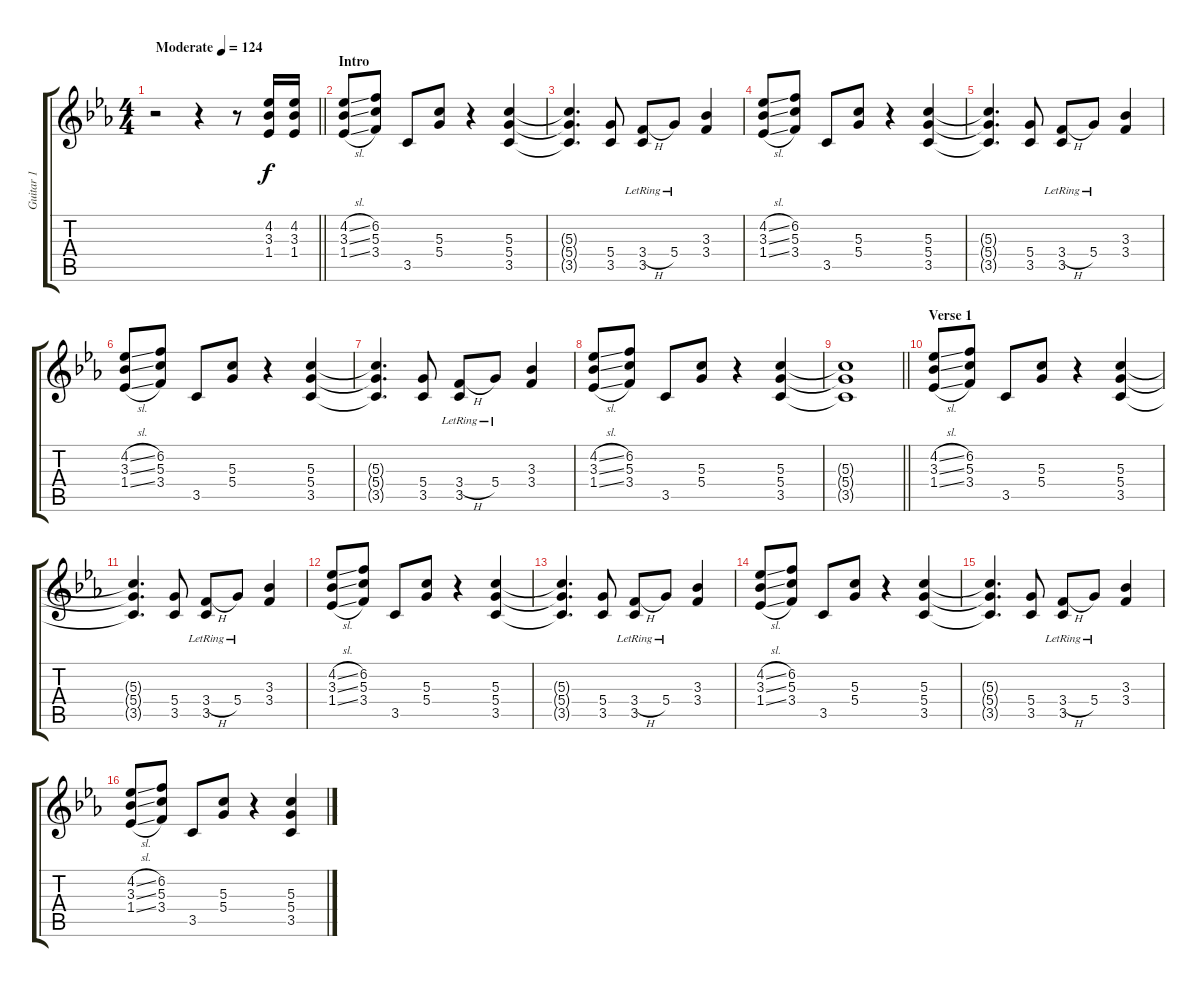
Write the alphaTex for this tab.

\track ("Guitar 1" "Guitar 1") {instrument distortionguitar}
\staff {score tabs}
\tuning (E4 B3 G3 D3 A2 E2) {hide}
\ts (4 4)
\tempo (124 "Moderate")
\clef g2
\barLineRight lightlight
\ks eb
r.2{dy f instrument distortionguitar beam Up} r.4{beam Up} r.8{beam Up} (4.2 3.3 1.4).16{beam Up} (4.2 3.3 1.4).16{beam Up} |
\section ("" "Intro")
(4.2{sl} 3.3{sl} 1.4{sl}).8{beam Up} (6.2 5.3 3.4).8 3.5.8 (5.3 5.4).8 r.4 (5.3 5.4 3.5).4 |
(5.3{t} 5.4{t} 3.5{t}).4{d} (5.4 3.5).8 (3.4{h lr} 3.5{lr}).8{beam Up} 5.4{lr}.8{beam Up} (3.3 3.4).4 |
(4.2{sl} 3.3{sl} 1.4{sl}).8{beam Up} (6.2 5.3 3.4).8 3.5.8 (5.3 5.4).8 r.4 (5.3 5.4 3.5).4 |
(5.3{t} 5.4{t} 3.5{t}).4{d} (5.4 3.5).8 (3.4{h lr} 3.5{lr}).8{beam Up} 5.4{lr}.8{beam Up} (3.3 3.4).4 |
(4.2{sl} 3.3{sl} 1.4{sl}).8{beam Up} (6.2 5.3 3.4).8 3.5.8 (5.3 5.4).8 r.4 (5.3 5.4 3.5).4 |
(5.3{t} 5.4{t} 3.5{t}).4{d} (5.4 3.5).8 (3.4{h lr} 3.5{lr}).8{beam Up} 5.4{lr}.8{beam Up} (3.3 3.4).4 |
(4.2{sl} 3.3{sl} 1.4{sl}).8{beam Up} (6.2 5.3 3.4).8 3.5.8 (5.3 5.4).8 r.4 (5.3 5.4 3.5).4 |
\barLineRight lightlight
(5.3{t} 5.4{t} 3.5{t}).1 |
\section ("" "Verse 1")
(4.2{sl} 3.3{sl} 1.4{sl}).8{beam Up} (6.2 5.3 3.4).8 3.5.8 (5.3 5.4).8 r.4 (5.3 5.4 3.5).4 |
(5.3{t} 5.4{t} 3.5{t}).4{d} (5.4 3.5).8 (3.4{h lr} 3.5{lr}).8{beam Up} 5.4{lr}.8{beam Up} (3.3 3.4).4 |
(4.2{sl} 3.3{sl} 1.4{sl}).8{beam Up} (6.2 5.3 3.4).8 3.5.8 (5.3 5.4).8 r.4 (5.3 5.4 3.5).4 |
(5.3{t} 5.4{t} 3.5{t}).4{d} (5.4 3.5).8 (3.4{h lr} 3.5{lr}).8{beam Up} 5.4{lr}.8{beam Up} (3.3 3.4).4 |
(4.2{sl} 3.3{sl} 1.4{sl}).8{beam Up} (6.2 5.3 3.4).8 3.5.8 (5.3 5.4).8 r.4 (5.3 5.4 3.5).4 |
(5.3{t} 5.4{t} 3.5{t}).4{d} (5.4 3.5).8 (3.4{h lr} 3.5{lr}).8{beam Up} 5.4{lr}.8{beam Up} (3.3 3.4).4 |
(4.2{sl} 3.3{sl} 1.4{sl}).8{beam Up} (6.2 5.3 3.4).8 3.5.8 (5.3 5.4).8 r.4 (5.3 5.4 3.5).4
